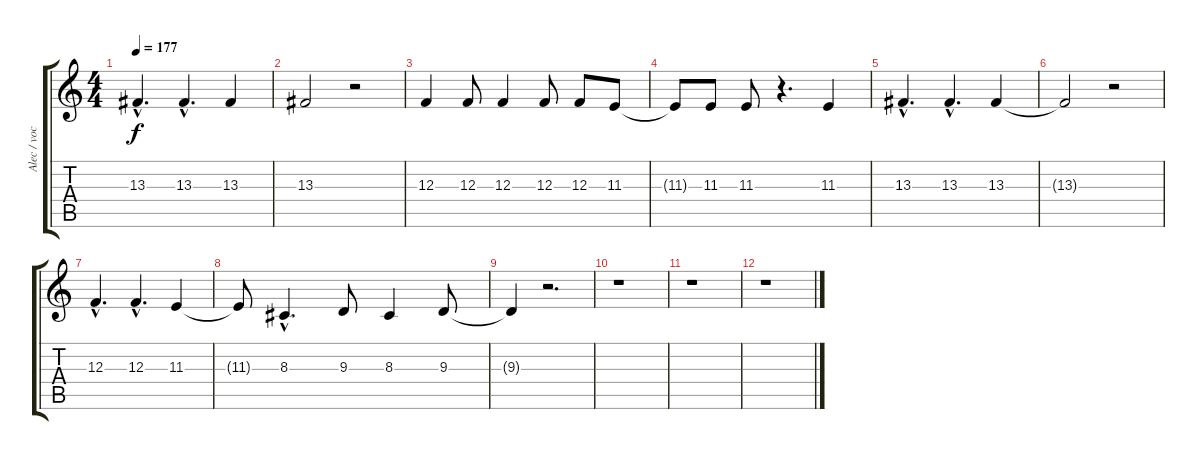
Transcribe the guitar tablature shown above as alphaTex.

\track ("Alec / vocals" "Alec / voc") {instrument lead1square}
\staff {score tabs}
\tuning (D4 A3 F3 C3 G2 D2) {hide}
\ts (4 4)
\tempo 177
\clef g2
\ks c
13.3{hac t}.4{d dy f} 13.3{hac}.4{d} 13.3.4 |
13.3.2 r.2 |
12.3.4 12.3.8 12.3.4 12.3.8 12.3.8 11.3.8 |
11.3{t}.8 11.3.8 11.3.8 r.4{d} 11.3.4 |
13.3{hac}.4{d} 13.3{hac}.4{d} 13.3.4 |
13.3{t}.2 r.2 |
12.3{hac}.4{d} 12.3{hac}.4{d} 11.3.4 |
11.3{t}.8 8.3{hac}.4{d} 9.3.8 8.3.4 9.3.8 |
9.3{t}.4 r.2{d} |
r.1 |
r.1 |
r.1
